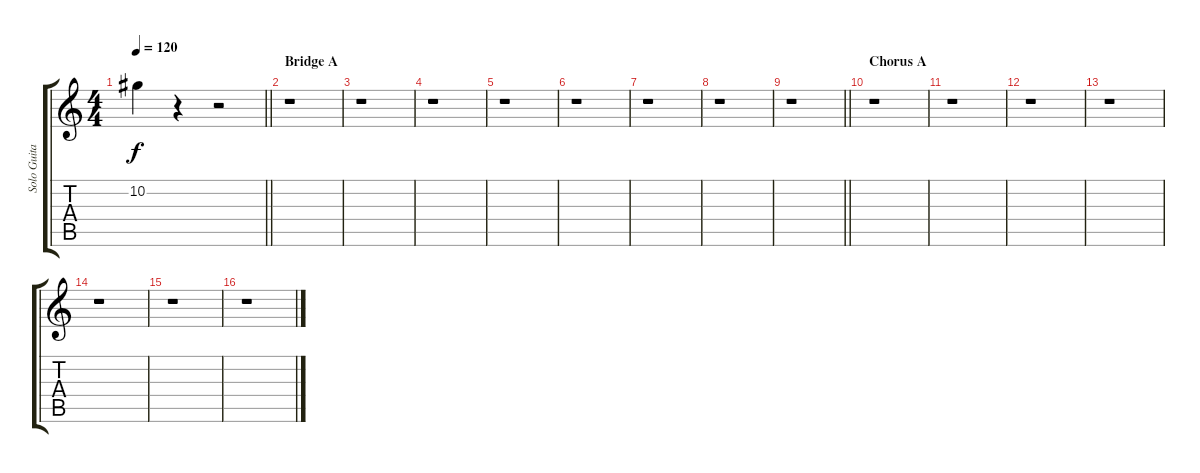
\track ("Solo Guitar II" "Solo Guita") {instrument distortionguitar}
\staff {score tabs}
\tuning (Eb4 Bb3 Gb3 Db3 Ab2 Eb2) {hide}
\ts (4 4)
\tempo 120
\clef g2
\barLineRight lightlight
\ks c
10.2{t}.4{dy f} r.4 r.2 |
\section ("" "Bridge A")
r.1 |
r.1 |
r.1 |
r.1 |
r.1 |
r.1 |
r.1 |
\barLineRight lightlight
r.1 |
\section ("" "Chorus A")
r.1 |
r.1 |
r.1 |
r.1 |
r.1 |
r.1 |
r.1
